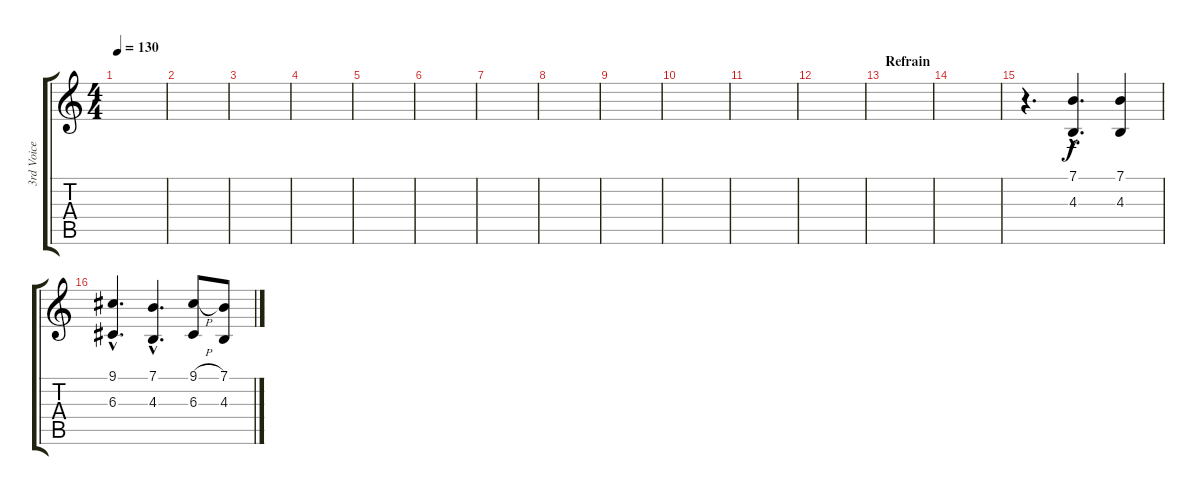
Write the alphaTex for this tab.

\track ("3rd Voice (Rod)" "3rd Voice ") {instrument bassoon}
\staff {score tabs}
\tuning (E4 B3 G3 D3 A2 E2) {hide}
\ts (4 4)
\tempo 130
\clef g2
\ks c
|
|
|
|
|
|
|
|
|
|
|
|
\section ("" "Refrain")
|
|
r.4{d} (7.1{hac} 4.3{hac}).4{d} (7.1 4.3).4 |
(9.1{hac} 6.3{hac}).4{d} (7.1{hac} 4.3{hac}).4{d} (9.1{h} 6.3).8 (7.1{h} 4.3).8
